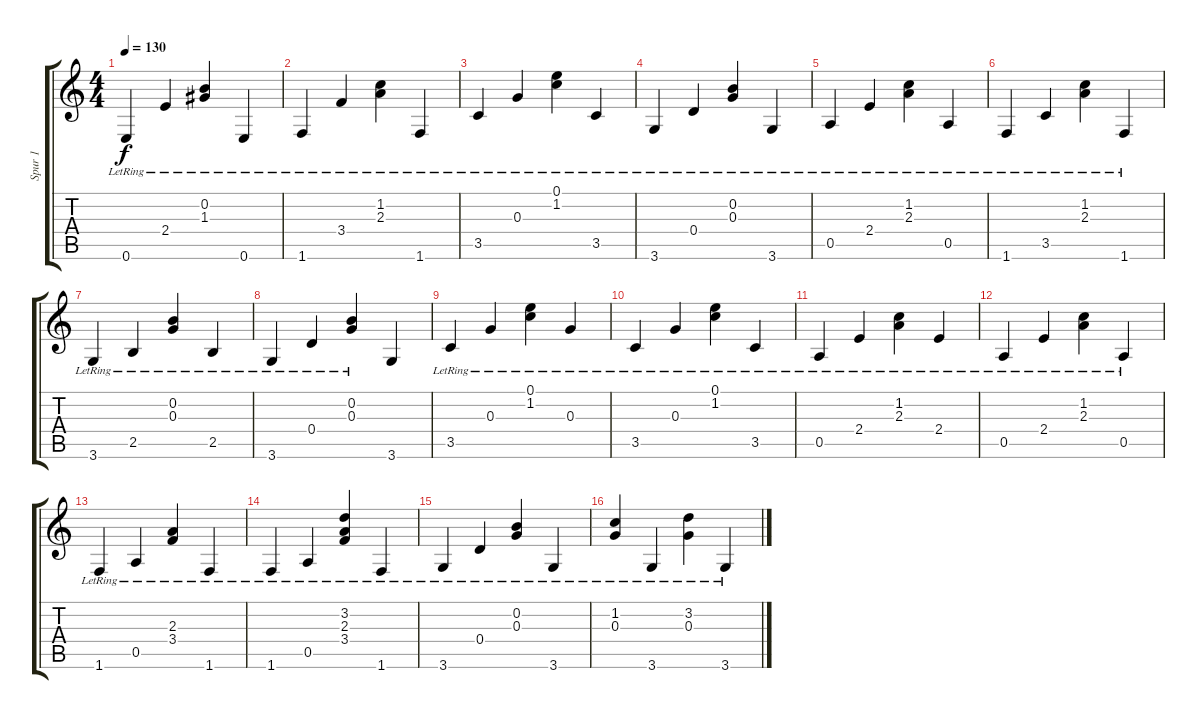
\track ("Spur 1" "Spur 1") {instrument acousticguitarsteel}
\staff {score tabs}
\tuning (E4 B3 G3 D3 A2 E2) {hide}
\ts (4 4)
\tempo 130
\clef g2
\ks c
0.6{lr}.4{dy f} 2.4{lr}.4 (0.2{lr} 1.3{lr}).4 0.6{lr}.4 |
1.6{lr}.4 3.4{lr}.4 (1.2{lr} 2.3{lr}).4 1.6{lr}.4 |
3.5{lr}.4 0.3{lr}.4 (0.1{lr} 1.2{lr}).4 3.5{lr}.4 |
3.6{lr}.4 0.4{lr}.4 (0.2{lr} 0.3{lr}).4 3.6{lr}.4 |
0.5{lr}.4 2.4{lr}.4 (1.2{lr} 2.3{lr}).4 0.5{lr}.4 |
1.6{lr}.4 3.5{lr}.4 (1.2{lr} 2.3{lr}).4 1.6{lr}.4 |
3.6{lr}.4 2.5{lr}.4 (0.2{lr} 0.3{lr}).4 2.5{lr}.4 |
3.6{lr}.4 0.4{lr}.4 (0.2{lr} 0.3{lr}).4 3.6.4 |
3.5{lr}.4 0.3{lr}.4 (0.1{lr} 1.2{lr}).4 0.3{lr}.4 |
3.5{lr}.4 0.3{lr}.4 (0.1{lr} 1.2{lr}).4 3.5{lr}.4 |
0.5{lr}.4 2.4{lr}.4 (1.2{lr} 2.3{lr}).4 2.4{lr}.4 |
0.5{lr}.4 2.4{lr}.4 (1.2{lr} 2.3{lr}).4 0.5{lr}.4 |
1.6{lr}.4 0.5{lr}.4 (2.3{lr} 3.4{lr}).4 1.6{lr}.4 |
1.6{lr}.4 0.5{lr}.4 (3.2{lr} 2.3{lr} 3.4{lr}).4 1.6{lr}.4 |
3.6{lr}.4 0.4{lr}.4 (0.2{lr} 0.3{lr}).4 3.6{lr}.4 |
(1.2{lr} 0.3{lr}).4 3.6{lr}.4 (3.2{lr} 0.3{lr}).4 3.6{lr}.4
